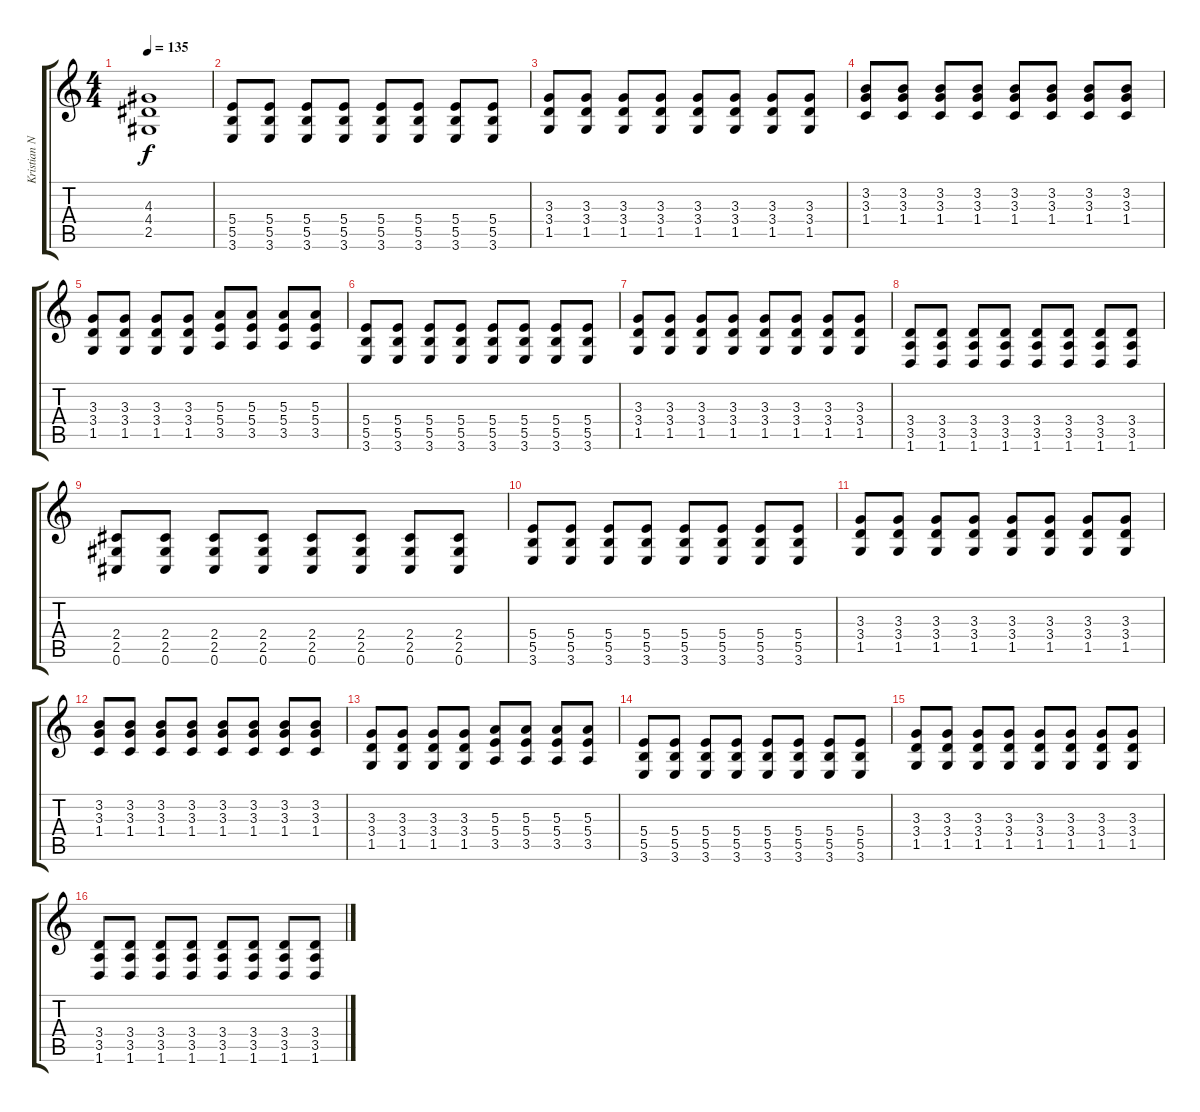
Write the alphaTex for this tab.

\track ("Kristian Niemann" "Kristian N") {instrument distortionguitar}
\staff {score tabs}
\tuning (Db4 Ab3 E3 B2 Gb2 Db2) {hide}
\ts (4 4)
\tempo 135
\clef g2
\ks c
(4.3{t} 4.4{t} 2.5{t}).1{dy f} |
(5.4 5.5 3.6).8 (5.4 5.5 3.6).8 (5.4 5.5 3.6).8 (5.4 5.5 3.6).8 (5.4 5.5 3.6).8 (5.4 5.5 3.6).8 (5.4 5.5 3.6).8 (5.4 5.5 3.6).8 |
(3.3 3.4 1.5).8 (3.3 3.4 1.5).8 (3.3 3.4 1.5).8 (3.3 3.4 1.5).8 (3.3 3.4 1.5).8 (3.3 3.4 1.5).8 (3.3 3.4 1.5).8 (3.3 3.4 1.5).8 |
(3.2 3.3 1.4).8 (3.2 3.3 1.4).8 (3.2 3.3 1.4).8 (3.2 3.3 1.4).8 (3.2 3.3 1.4).8 (3.2 3.3 1.4).8 (3.2 3.3 1.4).8 (3.2 3.3 1.4).8 |
(3.3 3.4 1.5).8 (3.3 3.4 1.5).8 (3.3 3.4 1.5).8 (3.3 3.4 1.5).8 (5.3 5.4 3.5).8 (5.3 5.4 3.5).8 (5.3 5.4 3.5).8 (5.3 5.4 3.5).8 |
(5.4 5.5 3.6).8 (5.4 5.5 3.6).8 (5.4 5.5 3.6).8 (5.4 5.5 3.6).8 (5.4 5.5 3.6).8 (5.4 5.5 3.6).8 (5.4 5.5 3.6).8 (5.4 5.5 3.6).8 |
(3.3 3.4 1.5).8 (3.3 3.4 1.5).8 (3.3 3.4 1.5).8 (3.3 3.4 1.5).8 (3.3 3.4 1.5).8 (3.3 3.4 1.5).8 (3.3 3.4 1.5).8 (3.3 3.4 1.5).8 |
(3.4 3.5 1.6).8 (3.4 3.5 1.6).8 (3.4 3.5 1.6).8 (3.4 3.5 1.6).8 (3.4 3.5 1.6).8 (3.4 3.5 1.6).8 (3.4 3.5 1.6).8 (3.4 3.5 1.6).8 |
(2.4 2.5 0.6).8 (2.4 2.5 0.6).8 (2.4 2.5 0.6).8 (2.4 2.5 0.6).8 (2.4 2.5 0.6).8 (2.4 2.5 0.6).8 (2.4 2.5 0.6).8 (2.4 2.5 0.6).8 |
(5.4 5.5 3.6).8 (5.4 5.5 3.6).8 (5.4 5.5 3.6).8 (5.4 5.5 3.6).8 (5.4 5.5 3.6).8 (5.4 5.5 3.6).8 (5.4 5.5 3.6).8 (5.4 5.5 3.6).8 |
(3.3 3.4 1.5).8 (3.3 3.4 1.5).8 (3.3 3.4 1.5).8 (3.3 3.4 1.5).8 (3.3 3.4 1.5).8 (3.3 3.4 1.5).8 (3.3 3.4 1.5).8 (3.3 3.4 1.5).8 |
(3.2 3.3 1.4).8 (3.2 3.3 1.4).8 (3.2 3.3 1.4).8 (3.2 3.3 1.4).8 (3.2 3.3 1.4).8 (3.2 3.3 1.4).8 (3.2 3.3 1.4).8 (3.2 3.3 1.4).8 |
(3.3 3.4 1.5).8 (3.3 3.4 1.5).8 (3.3 3.4 1.5).8 (3.3 3.4 1.5).8 (5.3 5.4 3.5).8 (5.3 5.4 3.5).8 (5.3 5.4 3.5).8 (5.3 5.4 3.5).8 |
(5.4 5.5 3.6).8 (5.4 5.5 3.6).8 (5.4 5.5 3.6).8 (5.4 5.5 3.6).8 (5.4 5.5 3.6).8 (5.4 5.5 3.6).8 (5.4 5.5 3.6).8 (5.4 5.5 3.6).8 |
(3.3 3.4 1.5).8 (3.3 3.4 1.5).8 (3.3 3.4 1.5).8 (3.3 3.4 1.5).8 (3.3 3.4 1.5).8 (3.3 3.4 1.5).8 (3.3 3.4 1.5).8 (3.3 3.4 1.5).8 |
(3.4 3.5 1.6).8 (3.4 3.5 1.6).8 (3.4 3.5 1.6).8 (3.4 3.5 1.6).8 (3.4 3.5 1.6).8 (3.4 3.5 1.6).8 (3.4 3.5 1.6).8 (3.4 3.5 1.6).8
